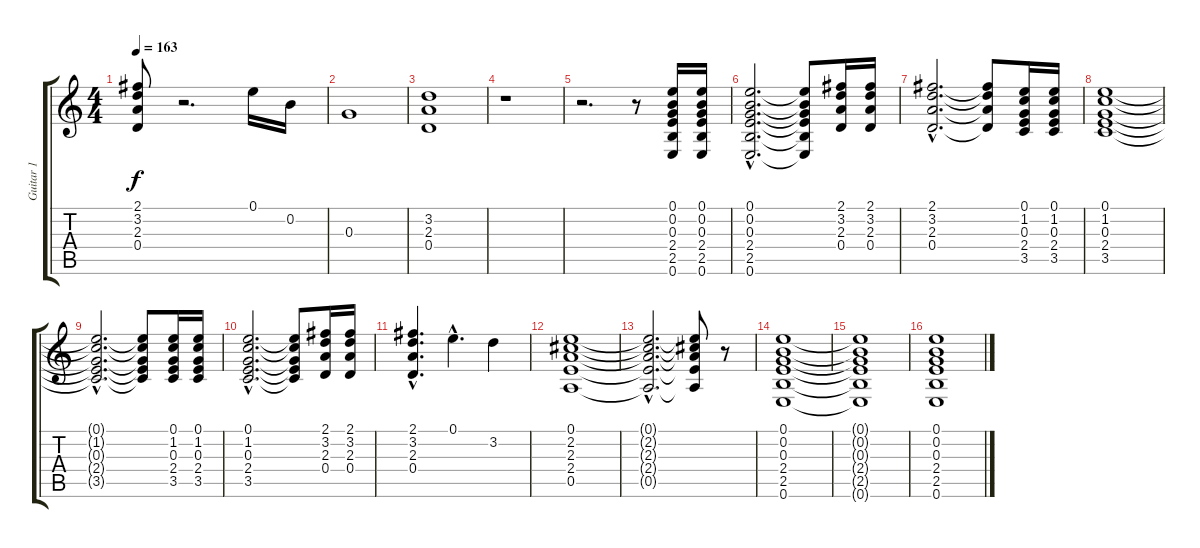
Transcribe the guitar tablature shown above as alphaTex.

\track ("Guitar 1" "Guitar 1") {instrument electricguitarclean}
\staff {score tabs}
\tuning (E4 B3 G3 D3 A2 E2) {hide}
\ts (4 4)
\tempo 163
\clef g2
\ks c
(2.1 3.2 2.3 0.4).8{dy f} r.2{d} 0.1.16 0.2.16 |
0.3.1 |
(3.2 2.3 0.4).1 |
r.1 |
r.2{d} r.8 (0.1 0.2 0.3 2.4 2.5 0.6).16 (0.1 0.2 0.3 2.4 2.5 0.6).16 |
(0.1{hac} 0.2{hac} 0.3{hac} 2.4{hac} 2.5{hac} 0.6{hac}).2{d} (0.1{t} 0.2{t} 0.3{t} 2.4{t} 2.5{t} 0.6{t}).8 (2.1 3.2 2.3 0.4).16 (2.1 3.2 2.3 0.4).16 |
(2.1{hac} 3.2{hac} 2.3{hac} 0.4{hac}).2{d} (2.1{t} 3.2{t} 2.3{t} 0.4{t}).8 (0.1 1.2 0.3 2.4 3.5).16 (0.1 1.2 0.3 2.4 3.5).16 |
(0.1 1.2 0.3 2.4 3.5).1 |
(0.1{hac t} 1.2{hac t} 0.3{hac t} 2.4{hac t} 3.5{hac t}).2{d} (0.1{t} 1.2{t} 0.3{t} 2.4{t} 3.5{t}).8 (0.1 1.2 0.3 2.4 3.5).16 (0.1 1.2 0.3 2.4 3.5).16 |
(0.1{hac} 1.2{hac} 0.3{hac} 2.4{hac} 3.5{hac}).2{d} (0.1{t} 1.2{t} 0.3{t} 2.4{t} 3.5{t}).8 (2.1 3.2 2.3 0.4).16 (2.1 3.2 2.3 0.4).16 |
(2.1{hac} 3.2{hac} 2.3 0.4).4{d} 0.1{hac}.4{d} 3.2.4 |
(0.1 2.2 2.3 2.4 0.5).1 |
(0.1{hac t} 2.2{hac t} 2.3{hac t} 2.4{hac t} 0.5{hac t}).2{d} (0.1{t} 2.2{t} 2.3{t} 2.4{t} 0.5{t}).8 r.8 |
(0.1 0.2 0.3 2.4 2.5 0.6).1 |
(0.1{t} 0.2{t} 0.3{t} 2.4{t} 2.5{t} 0.6{t}).1 |
(0.1 0.2 0.3 2.4 2.5 0.6).1
